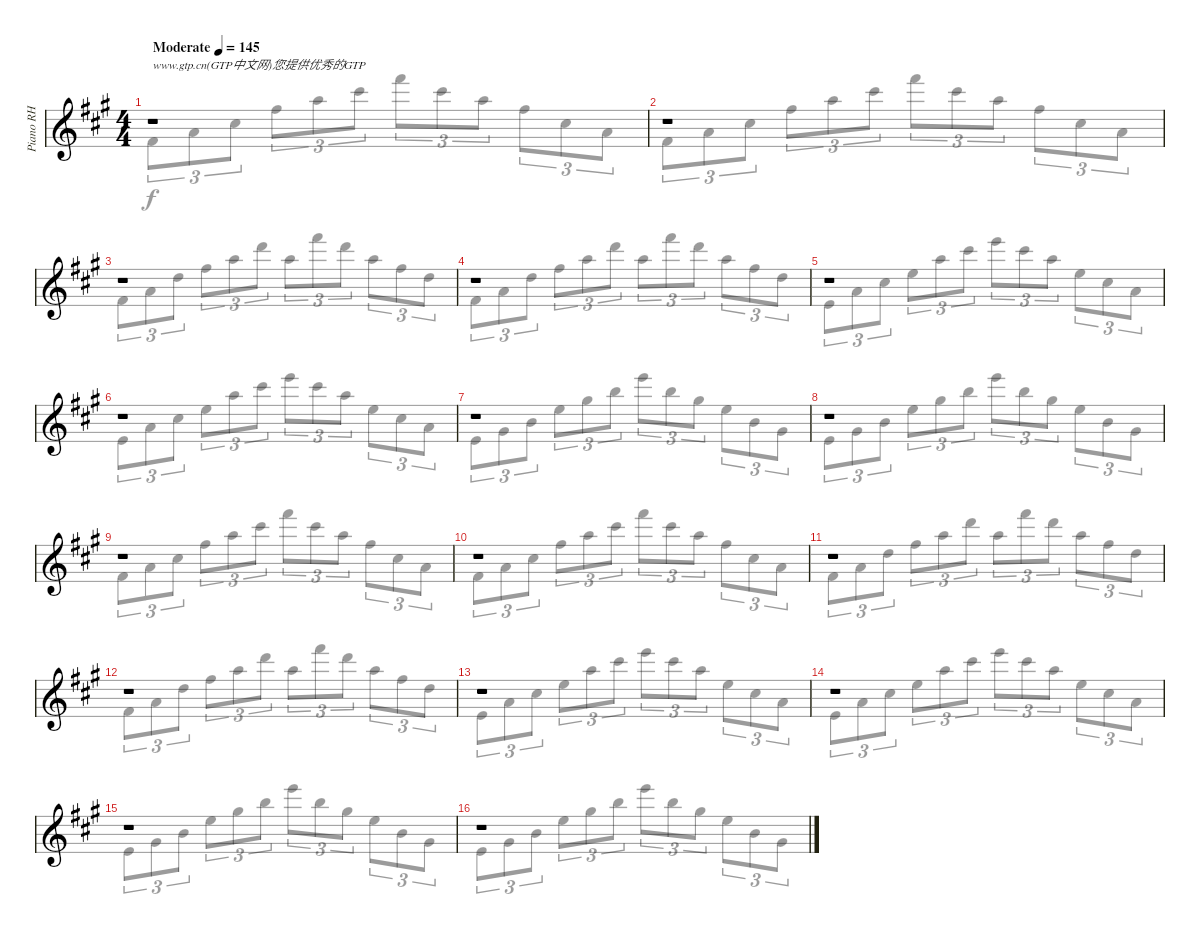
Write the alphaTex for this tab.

\track ("Piano RH" "Piano RH") {instrument acousticgrandpiano}
\staff {score}
\tuning (E5 B4 G4 D4 A3 E3) {hide}
\voice
\ts (4 4)
\tempo (145 "Moderate")
\clef g2
\ks f#minor
r.1{txt "www.gtp.cn(GTP中文网)您提供优秀的GTP" dy f instrument acousticgrandpiano} |
r.1 |
r.1 |
r.1 |
r.1 |
r.1 |
r.1 |
r.1 |
r.1 |
r.1 |
r.1 |
r.1 |
r.1 |
r.1 |
r.1 |
r.1
\voice
\clef g2
\ottava regular
\simile none
\ks f#minor
4.4.8{tu (3 2) dy f} 2.3.8{tu (3 2)} 2.2.8{tu (3 2)} 2.1.8{tu (3 2)} 5.1.8{tu (3 2)} 9.1.8{tu (3 2)} 14.1.8{tu (3 2)} 9.1.8{tu (3 2)} 5.1.8{tu (3 2)} 2.1.8{tu (3 2)} 2.2.8{tu (3 2)} 2.3.8{tu (3 2)} |
4.4.8{tu (3 2)} 2.3.8{tu (3 2)} 2.2.8{tu (3 2)} 2.1.8{tu (3 2)} 5.1.8{tu (3 2)} 9.1.8{tu (3 2)} 14.1.8{tu (3 2)} 9.1.8{tu (3 2)} 5.1.8{tu (3 2)} 2.1.8{tu (3 2)} 2.2.8{tu (3 2)} 2.3.8{tu (3 2)} |
4.4.8{tu (3 2)} 2.3.8{tu (3 2)} 3.2.8{tu (3 2)} 2.1.8{tu (3 2)} 5.1.8{tu (3 2)} 10.1.8{tu (3 2)} 5.1.8{tu (3 2)} 14.1.8{tu (3 2)} 10.1.8{tu (3 2)} 5.1.8{tu (3 2)} 2.1.8{tu (3 2)} 3.2.8{tu (3 2)} |
4.4.8{tu (3 2)} 2.3.8{tu (3 2)} 3.2.8{tu (3 2)} 2.1.8{tu (3 2)} 5.1.8{tu (3 2)} 10.1.8{tu (3 2)} 5.1.8{tu (3 2)} 14.1.8{tu (3 2)} 10.1.8{tu (3 2)} 5.1.8{tu (3 2)} 2.1.8{tu (3 2)} 3.2.8{tu (3 2)} |
2.4.8{tu (3 2)} 2.3.8{tu (3 2)} 2.2.8{tu (3 2)} 0.1.8{tu (3 2)} 5.1.8{tu (3 2)} 9.1.8{tu (3 2)} 12.1.8{tu (3 2)} 9.1.8{tu (3 2)} 5.1.8{tu (3 2)} 0.1.8{tu (3 2)} 2.2.8{tu (3 2)} 2.3.8{tu (3 2)} |
2.4.8{tu (3 2)} 2.3.8{tu (3 2)} 2.2.8{tu (3 2)} 0.1.8{tu (3 2)} 5.1.8{tu (3 2)} 9.1.8{tu (3 2)} 12.1.8{tu (3 2)} 9.1.8{tu (3 2)} 5.1.8{tu (3 2)} 0.1.8{tu (3 2)} 2.2.8{tu (3 2)} 2.3.8{tu (3 2)} |
2.4.8{tu (3 2)} 1.3.8{tu (3 2)} 0.2.8{tu (3 2)} 0.1.8{tu (3 2)} 4.1.8{tu (3 2)} 7.1.8{tu (3 2)} 12.1.8{tu (3 2)} 7.1.8{tu (3 2)} 4.1.8{tu (3 2)} 0.1.8{tu (3 2)} 0.2.8{tu (3 2)} 1.3.8{tu (3 2)} |
2.4.8{tu (3 2)} 1.3.8{tu (3 2)} 0.2.8{tu (3 2)} 0.1.8{tu (3 2)} 4.1.8{tu (3 2)} 7.1.8{tu (3 2)} 12.1.8{tu (3 2)} 7.1.8{tu (3 2)} 4.1.8{tu (3 2)} 0.1.8{tu (3 2)} 0.2.8{tu (3 2)} 1.3.8{tu (3 2)} |
4.4.8{tu (3 2)} 2.3.8{tu (3 2)} 2.2.8{tu (3 2)} 2.1.8{tu (3 2)} 5.1.8{tu (3 2)} 9.1.8{tu (3 2)} 14.1.8{tu (3 2)} 9.1.8{tu (3 2)} 5.1.8{tu (3 2)} 2.1.8{tu (3 2)} 2.2.8{tu (3 2)} 2.3.8{tu (3 2)} |
4.4.8{tu (3 2)} 2.3.8{tu (3 2)} 2.2.8{tu (3 2)} 2.1.8{tu (3 2)} 5.1.8{tu (3 2)} 9.1.8{tu (3 2)} 14.1.8{tu (3 2)} 9.1.8{tu (3 2)} 5.1.8{tu (3 2)} 2.1.8{tu (3 2)} 2.2.8{tu (3 2)} 2.3.8{tu (3 2)} |
4.4.8{tu (3 2)} 2.3.8{tu (3 2)} 3.2.8{tu (3 2)} 2.1.8{tu (3 2)} 5.1.8{tu (3 2)} 10.1.8{tu (3 2)} 5.1.8{tu (3 2)} 14.1.8{tu (3 2)} 10.1.8{tu (3 2)} 5.1.8{tu (3 2)} 2.1.8{tu (3 2)} 3.2.8{tu (3 2)} |
4.4.8{tu (3 2)} 2.3.8{tu (3 2)} 3.2.8{tu (3 2)} 2.1.8{tu (3 2)} 5.1.8{tu (3 2)} 10.1.8{tu (3 2)} 5.1.8{tu (3 2)} 14.1.8{tu (3 2)} 10.1.8{tu (3 2)} 5.1.8{tu (3 2)} 2.1.8{tu (3 2)} 3.2.8{tu (3 2)} |
2.4.8{tu (3 2)} 2.3.8{tu (3 2)} 2.2.8{tu (3 2)} 0.1.8{tu (3 2)} 5.1.8{tu (3 2)} 9.1.8{tu (3 2)} 12.1.8{tu (3 2)} 9.1.8{tu (3 2)} 5.1.8{tu (3 2)} 0.1.8{tu (3 2)} 2.2.8{tu (3 2)} 2.3.8{tu (3 2)} |
2.4.8{tu (3 2)} 2.3.8{tu (3 2)} 2.2.8{tu (3 2)} 0.1.8{tu (3 2)} 5.1.8{tu (3 2)} 9.1.8{tu (3 2)} 12.1.8{tu (3 2)} 9.1.8{tu (3 2)} 5.1.8{tu (3 2)} 0.1.8{tu (3 2)} 2.2.8{tu (3 2)} 2.3.8{tu (3 2)} |
2.4.8{tu (3 2)} 1.3.8{tu (3 2)} 0.2.8{tu (3 2)} 0.1.8{tu (3 2)} 4.1.8{tu (3 2)} 7.1.8{tu (3 2)} 12.1.8{tu (3 2)} 7.1.8{tu (3 2)} 4.1.8{tu (3 2)} 0.1.8{tu (3 2)} 0.2.8{tu (3 2)} 1.3.8{tu (3 2)} |
2.4.8{tu (3 2)} 1.3.8{tu (3 2)} 0.2.8{tu (3 2)} 0.1.8{tu (3 2)} 4.1.8{tu (3 2)} 7.1.8{tu (3 2)} 12.1.8{tu (3 2)} 7.1.8{tu (3 2)} 4.1.8{tu (3 2)} 0.1.8{tu (3 2)} 0.2.8{tu (3 2)} 1.3.8{tu (3 2)}
